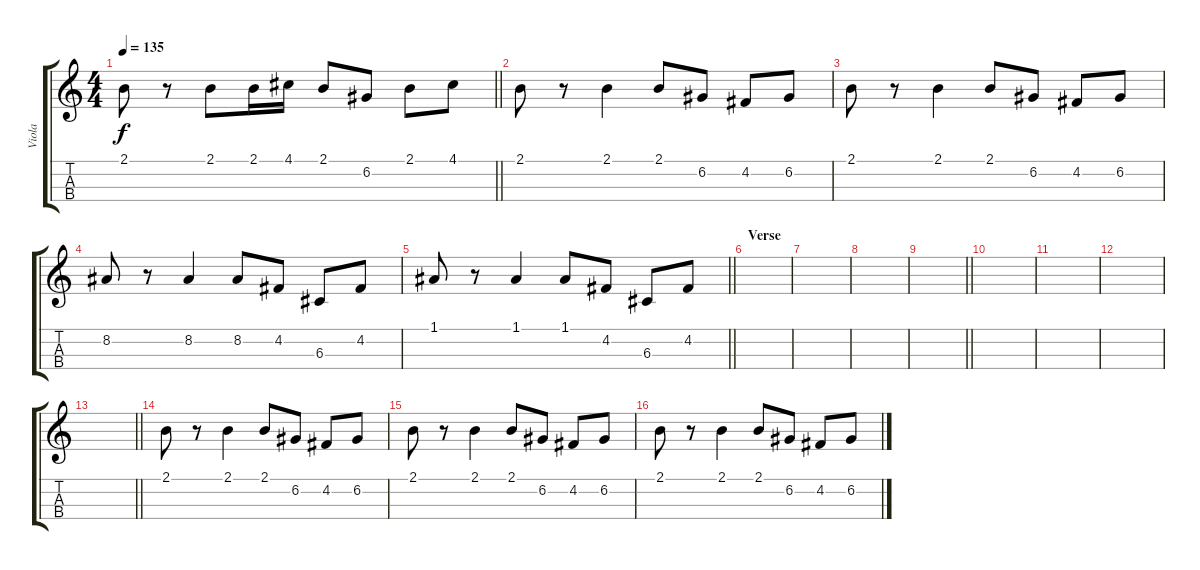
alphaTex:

\track ("Viola" "Viola") {instrument viola}
\staff {score tabs}
\tuning (A4 D4 G3 C3) {hide}
\ts (4 4)
\tempo 135
\clef g2
\barLineRight lightlight
\ks c
2.1.8{dy f} r.8 2.1.8 2.1.16 4.1.16 2.1.8 6.2.8 2.1.8 4.1.8 |
2.1.8 r.8 2.1.4 2.1.8 6.2.8 4.2.8 6.2.8 |
2.1.8 r.8 2.1.4 2.1.8 6.2.8 4.2.8 6.2.8 |
8.2.8 r.8 8.2.4 8.2.8 4.2.8 6.3.8 4.2.8 |
\barLineRight lightlight
1.1.8 r.8 1.1.4 1.1.8 4.2.8 6.3.8 4.2.8 |
\section ("" "Verse")
|
|
|
\barLineRight lightlight
|
|
|
|
\barLineRight lightlight
|
2.1.8 r.8 2.1.4 2.1.8 6.2.8 4.2.8 6.2.8 |
2.1.8 r.8 2.1.4 2.1.8 6.2.8 4.2.8 6.2.8 |
2.1.8 r.8 2.1.4 2.1.8 6.2.8 4.2.8 6.2.8
